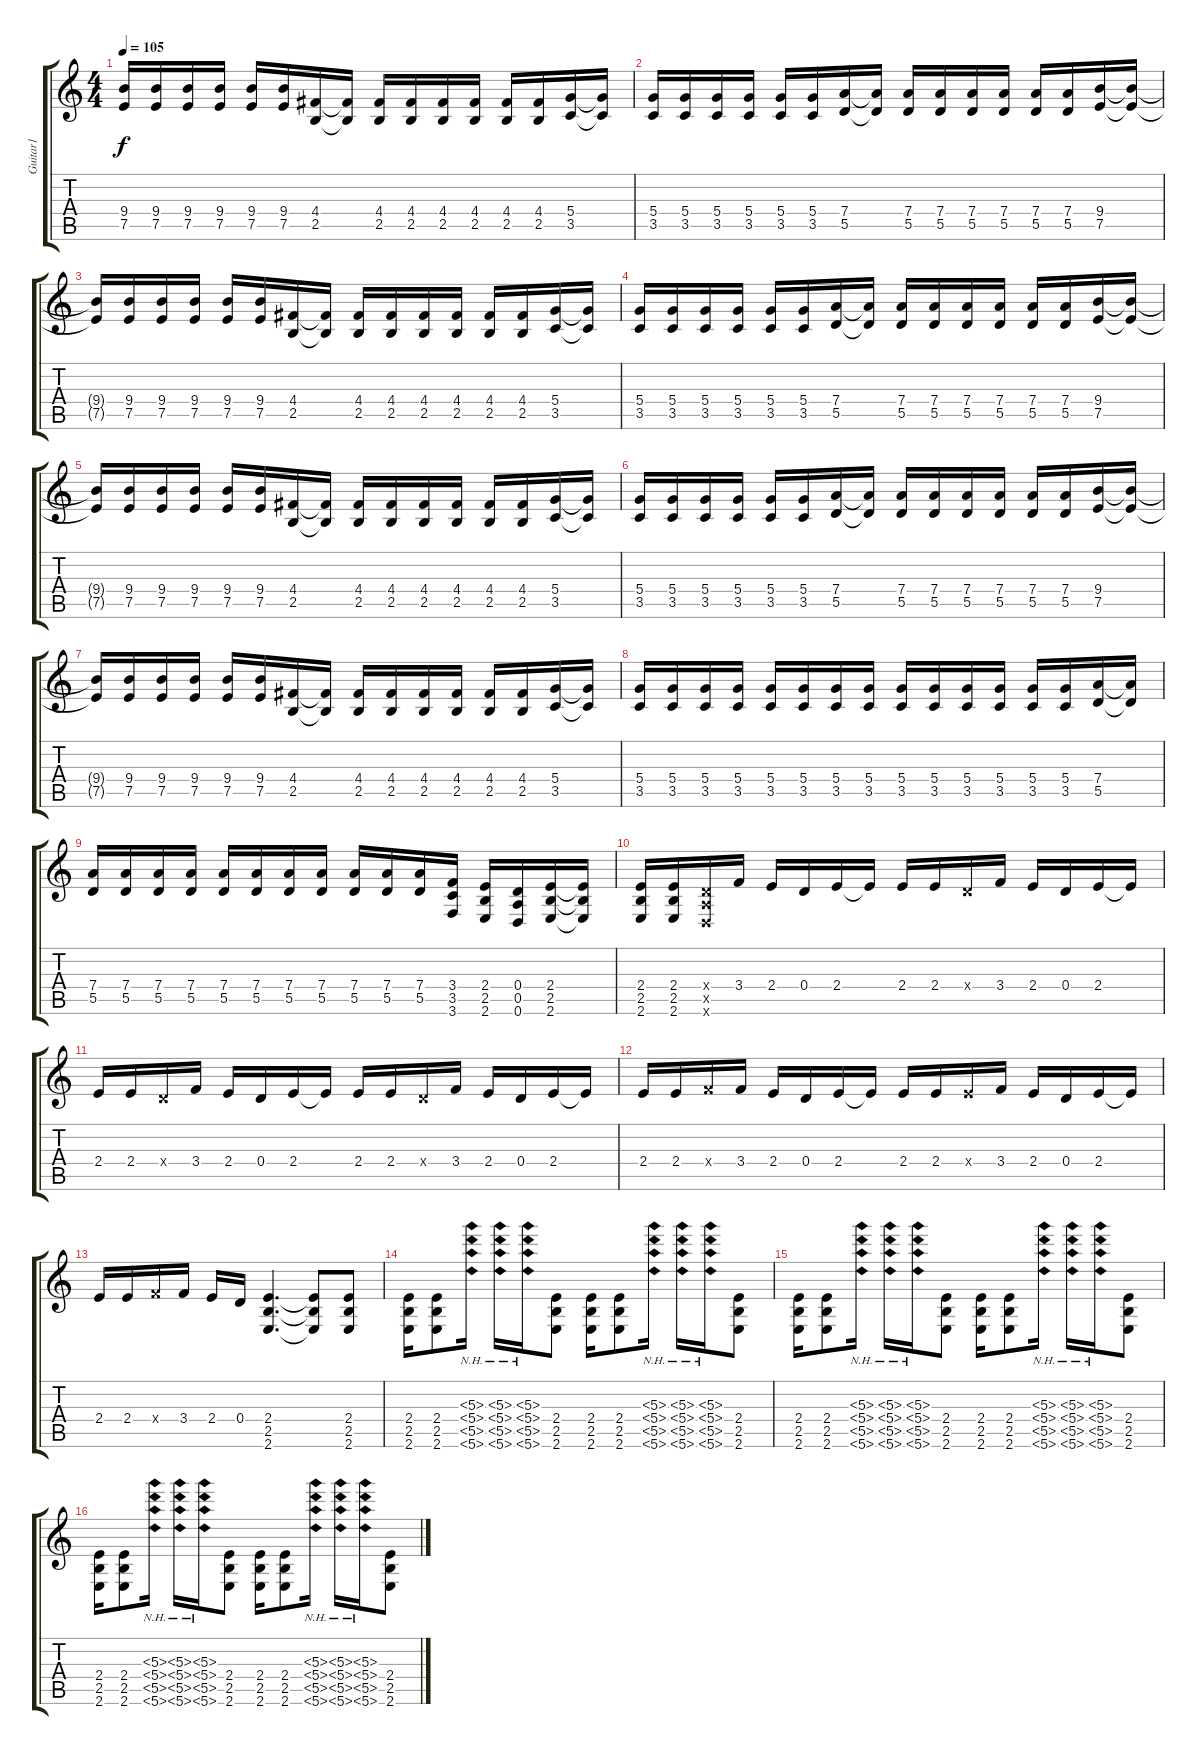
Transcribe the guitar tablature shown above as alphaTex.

\track ("Guitar1" "Guitar1") {instrument overdrivenguitar}
\staff {score tabs}
\tuning (E4 B3 G3 D3 A2 D2) {hide}
\ts (4 4)
\tempo 105
\clef g2
\ks c
(9.4{t} 7.5{t}).16{dy f} (9.4 7.5).16 (9.4 7.5).16 (9.4 7.5).16 (9.4 7.5).16 (9.4 7.5).16 (4.4 2.5).16 (4.4{t} 2.5{t}).16 (4.4 2.5).16 (4.4 2.5).16 (4.4 2.5).16 (4.4 2.5).16 (4.4 2.5).16 (4.4 2.5).16 (5.4 3.5).16 (5.4{t} 3.5{t}).16 |
(5.4 3.5).16 (5.4 3.5).16 (5.4 3.5).16 (5.4 3.5).16 (5.4 3.5).16 (5.4 3.5).16 (7.4 5.5).16 (7.4{t} 5.5{t}).16 (7.4 5.5).16 (7.4 5.5).16 (7.4 5.5).16 (7.4 5.5).16 (7.4 5.5).16 (7.4 5.5).16 (9.4 7.5).16 (9.4{t} 7.5{t}).16 |
(9.4{t} 7.5{t}).16 (9.4 7.5).16 (9.4 7.5).16 (9.4 7.5).16 (9.4 7.5).16 (9.4 7.5).16 (4.4 2.5).16 (4.4{t} 2.5{t}).16 (4.4 2.5).16 (4.4 2.5).16 (4.4 2.5).16 (4.4 2.5).16 (4.4 2.5).16 (4.4 2.5).16 (5.4 3.5).16 (5.4{t} 3.5{t}).16 |
(5.4 3.5).16 (5.4 3.5).16 (5.4 3.5).16 (5.4 3.5).16 (5.4 3.5).16 (5.4 3.5).16 (7.4 5.5).16 (7.4{t} 5.5{t}).16 (7.4 5.5).16 (7.4 5.5).16 (7.4 5.5).16 (7.4 5.5).16 (7.4 5.5).16 (7.4 5.5).16 (9.4 7.5).16 (9.4{t} 7.5{t}).16 |
(9.4{t} 7.5{t}).16 (9.4 7.5).16 (9.4 7.5).16 (9.4 7.5).16 (9.4 7.5).16 (9.4 7.5).16 (4.4 2.5).16 (4.4{t} 2.5{t}).16 (4.4 2.5).16 (4.4 2.5).16 (4.4 2.5).16 (4.4 2.5).16 (4.4 2.5).16 (4.4 2.5).16 (5.4 3.5).16 (5.4{t} 3.5{t}).16 |
(5.4 3.5).16 (5.4 3.5).16 (5.4 3.5).16 (5.4 3.5).16 (5.4 3.5).16 (5.4 3.5).16 (7.4 5.5).16 (7.4{t} 5.5{t}).16 (7.4 5.5).16 (7.4 5.5).16 (7.4 5.5).16 (7.4 5.5).16 (7.4 5.5).16 (7.4 5.5).16 (9.4 7.5).16 (9.4{t} 7.5{t}).16 |
(9.4{t} 7.5{t}).16 (9.4 7.5).16 (9.4 7.5).16 (9.4 7.5).16 (9.4 7.5).16 (9.4 7.5).16 (4.4 2.5).16 (4.4{t} 2.5{t}).16 (4.4 2.5).16 (4.4 2.5).16 (4.4 2.5).16 (4.4 2.5).16 (4.4 2.5).16 (4.4 2.5).16 (5.4 3.5).16 (5.4{t} 3.5{t}).16 |
(5.4 3.5).16 (5.4 3.5).16 (5.4 3.5).16 (5.4 3.5).16 (5.4 3.5).16 (5.4 3.5).16 (5.4 3.5).16 (5.4 3.5).16 (5.4 3.5).16 (5.4 3.5).16 (5.4 3.5).16 (5.4 3.5).16 (5.4 3.5).16 (5.4 3.5).16 (7.4 5.5).16 (7.4{t} 5.5{t}).16 |
(7.4 5.5).16 (7.4 5.5).16 (7.4 5.5).16 (7.4 5.5).16 (7.4 5.5).16 (7.4 5.5).16 (7.4 5.5).16 (7.4 5.5).16 (7.4 5.5).16 (7.4 5.5).16 (7.4 5.5).16 (3.4 3.5 3.6).16 (2.4 2.5 2.6).16 (0.4 0.5 0.6).16 (2.4 2.5 2.6).16 (2.4{t} 2.5{t} 2.6{t}).16 |
(2.4 2.5 2.6).16 (2.4 2.5 2.6).16 (0.4{x} 0.5{x} 0.6{x}).16 3.4.16 2.4.16 0.4.16 2.4.16 2.4{t}.16 2.4.16 2.4.16 0.4{x}.16 3.4.16 2.4.16 0.4.16 2.4.16 2.4{t}.16 |
2.4.16 2.4.16 0.4{x}.16 3.4.16 2.4.16 0.4.16 2.4.16 2.4{t}.16 2.4.16 2.4.16 0.4{x}.16 3.4.16 2.4.16 0.4.16 2.4.16 2.4{t}.16 |
2.4.16 2.4.16 3.4{x}.16 3.4.16 2.4.16 0.4.16 2.4.16 2.4{t}.16 2.4.16 2.4.16 2.4{x}.16 3.4.16 2.4.16 0.4.16 2.4.16 2.4{t}.16 |
2.4.16 2.4.16 3.4{x}.16 3.4.16 2.4.16 0.4.16 (2.4 2.5 2.6).4{d} (2.4{t} 2.5{t} 2.6{t}).8 (2.4 2.5 2.6).8 |
(2.4 2.5 2.6).16 (2.4 2.5 2.6).8 (5.3{nh} 5.4{nh} 5.5{nh} 5.6{nh}).16 (5.3{nh} 5.4{nh} 5.5{nh} 5.6{nh}).16 (5.3{nh} 5.4{nh} 5.5{nh} 5.6{nh}).16 (2.4 2.5 2.6).8 (2.4 2.5 2.6).16 (2.4 2.5 2.6).8 (5.3{nh} 5.4{nh} 5.5{nh} 5.6{nh}).16 (5.3{nh} 5.4{nh} 5.5{nh} 5.6{nh}).16 (5.3{nh} 5.4{nh} 5.5{nh} 5.6{nh}).16 (2.4 2.5 2.6).8 |
(2.4 2.5 2.6).16 (2.4 2.5 2.6).8 (5.3{nh} 5.4{nh} 5.5{nh} 5.6{nh}).16 (5.3{nh} 5.4{nh} 5.5{nh} 5.6{nh}).16 (5.3{nh} 5.4{nh} 5.5{nh} 5.6{nh}).16 (2.4 2.5 2.6).8 (2.4 2.5 2.6).16 (2.4 2.5 2.6).8 (5.3{nh} 5.4{nh} 5.5{nh} 5.6{nh}).16 (5.3{nh} 5.4{nh} 5.5{nh} 5.6{nh}).16 (5.3{nh} 5.4{nh} 5.5{nh} 5.6{nh}).16 (2.4 2.5 2.6).8 |
(2.4 2.5 2.6).16 (2.4 2.5 2.6).8 (5.3{nh} 5.4{nh} 5.5{nh} 5.6{nh}).16 (5.3{nh} 5.4{nh} 5.5{nh} 5.6{nh}).16 (5.3{nh} 5.4{nh} 5.5{nh} 5.6{nh}).16 (2.4 2.5 2.6).8 (2.4 2.5 2.6).16 (2.4 2.5 2.6).8 (5.3{nh} 5.4{nh} 5.5{nh} 5.6{nh}).16 (5.3{nh} 5.4{nh} 5.5{nh} 5.6{nh}).16 (5.3{nh} 5.4{nh} 5.5{nh} 5.6{nh}).16 (2.4 2.5 2.6).8
